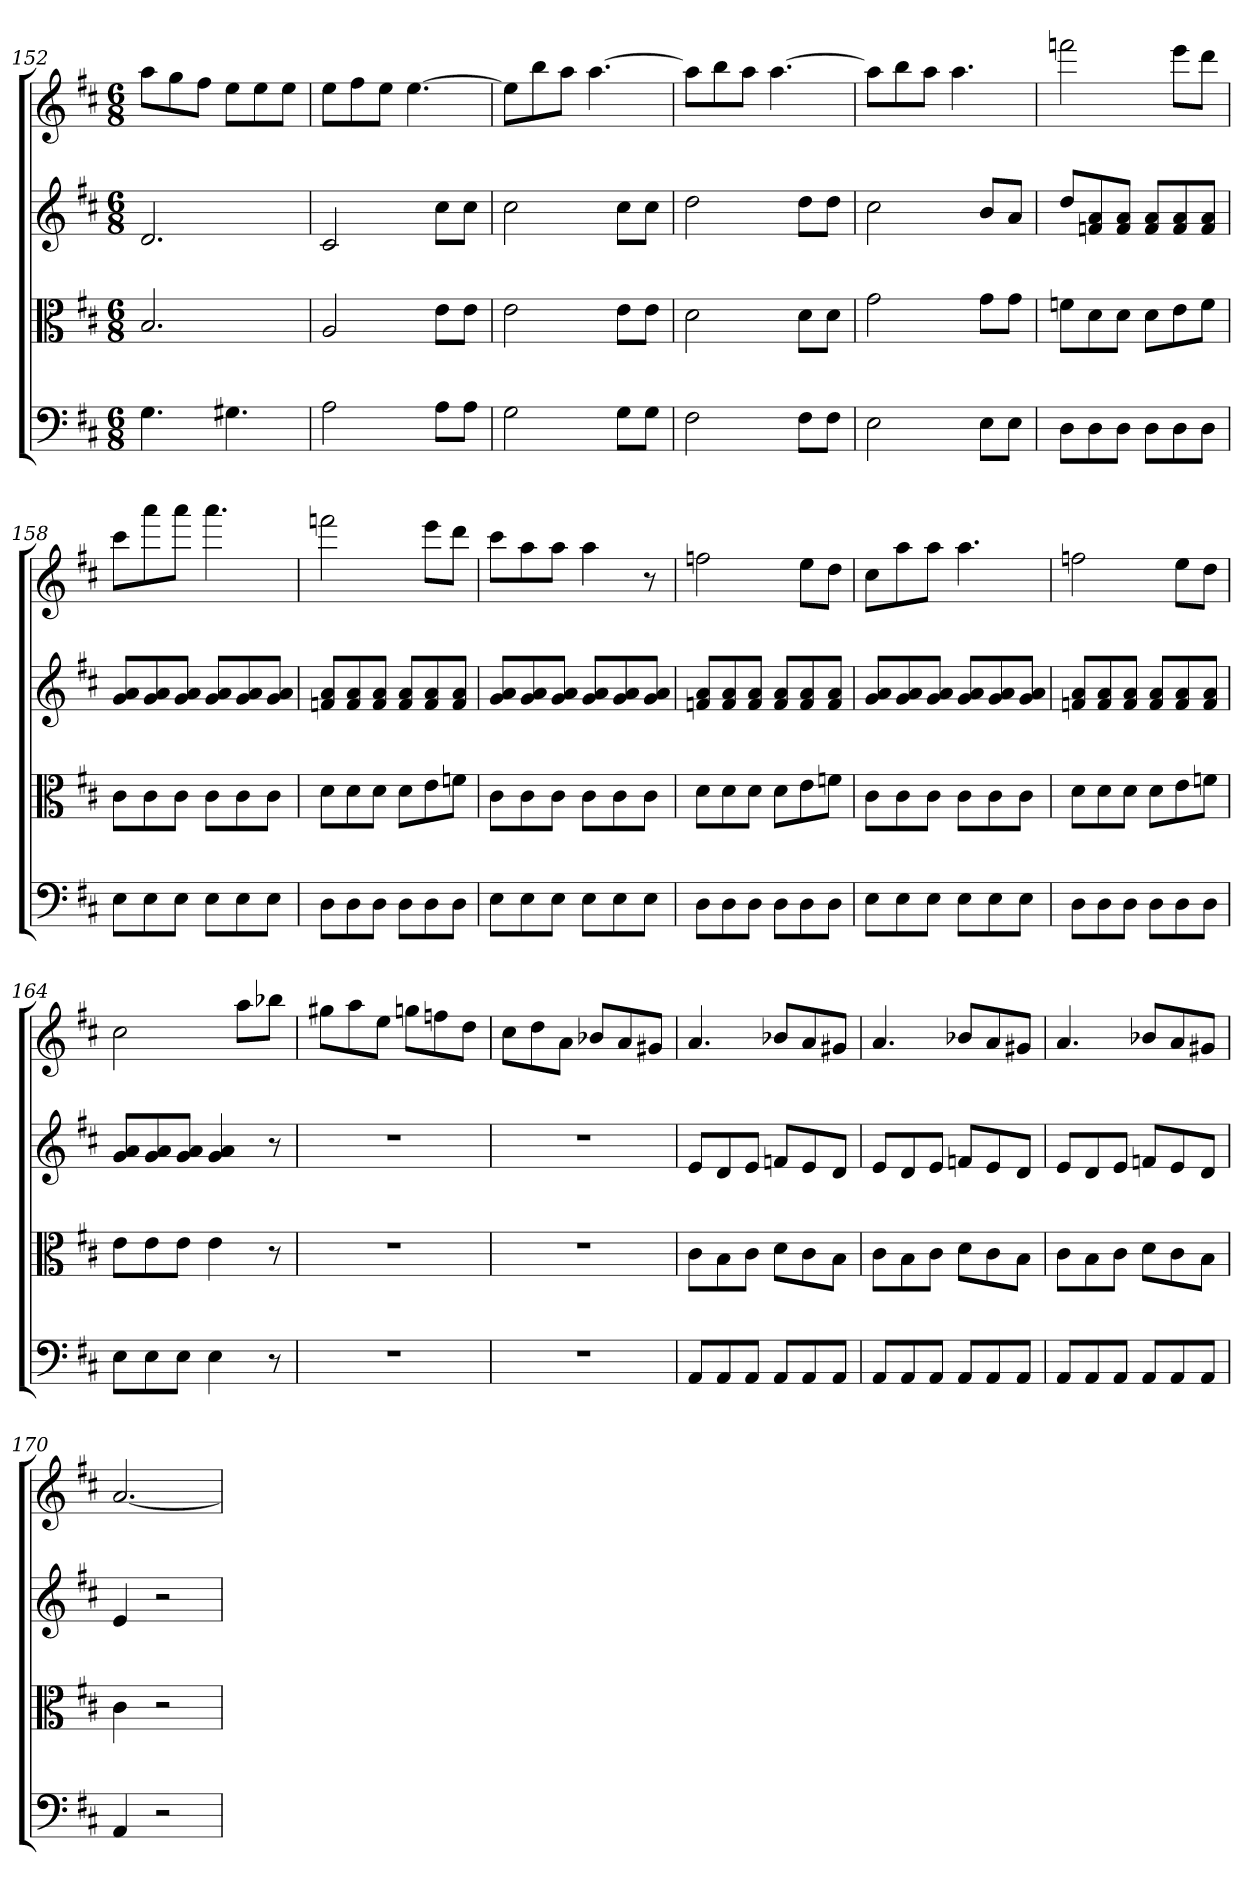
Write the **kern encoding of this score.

**kern	**kern	**kern	**kern
*part4	*part3	*part2	*part1
*staff4	*staff3	*staff2	*staff1
*clefF4	*clefC3	*	*
*k[f#c#]	*k[f#c#]	*k[f#c#]	*k[f#c#]
*D:	*D:	*D:	*D:
*M6/8	*M6/8	*M6/8	*M6/8
=152	=152	=152	=152
4.G	2.B	2.d	8aaL
.	.	.	8gg
.	.	.	8ff#J
4.G#X	.	.	8eeL
.	.	.	8ee
.	.	.	8eeJ
=153	=153	=153	=153
2A	2A	2c#	8eeL
.	.	.	8ff#
.	.	.	8eeJ
.	.	.	[4.ee
8A\L	8e\L	8cc#L	.
8A\J	8e\J	8cc#J	.
=154	=154	=154	=154
2G	2e	2cc#	8eeL]
.	.	.	8bb
.	.	.	8aaJ
.	.	.	[4.aa
8G\L	8e\L	8cc#L	.
8G\J	8e\J	8cc#J	.
=155	=155	=155	=155
2F#	2d	2dd	8aaL]
.	.	.	8bb
.	.	.	8aaJ
.	.	.	[4.aa
8F#\L	8d\L	8ddL	.
8F#\J	8d\J	8ddJ	.
=156	=156	=156	=156
2E	2g	2cc#	8aaL]
.	.	.	8bb
.	.	.	8aaJ
.	.	.	4.aa
8E\L	8g\L	8bL	.
8E\J	8g\J	8aJ	.
=157	=157	=157	=157
8D\L	8fn\L	8ddL	2fffn
8D\	8d\	8fn 8a	.
8D\J	8d\J	8f 8aJ	.
8D\L	8d\L	8f 8aL	.
8D\	8e\	8f 8a	8eeeL
8D\J	8f\J	8f 8aJ	8dddJ
=158	=158	=158	=158
8E\L	8c#\L	8g 8aL	8ccc#L
8E\	8c#\	8g 8a	8aaa
8E\J	8c#\J	8g 8aJ	8aaaJ
8E\L	8c#\L	8g 8aL	4.aaa
8E\	8c#\	8g 8a	.
8E\J	8c#\J	8g 8aJ	.
=159	=159	=159	=159
8D\L	8d\L	8fn 8aL	2fffn
8D\	8d\	8f 8a	.
8D\J	8d\J	8f 8aJ	.
8D\L	8d\L	8f 8aL	.
8D\	8e\	8f 8a	8eeeL
8D\J	8fn\J	8f 8aJ	8dddJ
=160	=160	=160	=160
8E\L	8c#\L	8g 8aL	8ccc#L
8E\	8c#\	8g 8a	8aa
8E\J	8c#\J	8g 8aJ	8aaJ
8E\L	8c#\L	8g 8aL	4aa
8E\	8c#\	8g 8a	.
8E\J	8c#\J	8g 8aJ	8r
=161	=161	=161	=161
8D\L	8d\L	8fn 8aL	2ffn
8D\	8d\	8f 8a	.
8D\J	8d\J	8f 8aJ	.
8D\L	8d\L	8f 8aL	.
8D\	8e\	8f 8a	8eeL
8D\J	8fn\J	8f 8aJ	8ddJ
=162	=162	=162	=162
8E\L	8c#\L	8g 8aL	8cc#L
8E\	8c#\	8g 8a	8aa
8E\J	8c#\J	8g 8aJ	8aaJ
8E\L	8c#\L	8g 8aL	4.aa
8E\	8c#\	8g 8a	.
8E\J	8c#\J	8g 8aJ	.
=163	=163	=163	=163
8D\L	8d\L	8fn 8aL	2ffn
8D\	8d\	8f 8a	.
8D\J	8d\J	8f 8aJ	.
8D\L	8d\L	8f 8aL	.
8D\	8e\	8f 8a	8eeL
8D\J	8fn\J	8f 8aJ	8ddJ
=164	=164	=164	=164
8E\L	8e\L	8g 8aL	2cc#
8E\	8e\	8g 8a	.
8E\J	8e\J	8g 8aJ	.
4E	4e	4g 4a	.
.	.	.	8aaL
8r	8r	8r	8bb-XJ
=165	=165	=165	=165
2.r	2.r	2.r	8gg#XL
.	.	.	8aa
.	.	.	8eeJ
.	.	.	8ggnL
.	.	.	8ffn
.	.	.	8ddJ
=166	=166	=166	=166
2.r	2.r	2.r	8cc#L
.	.	.	8dd
.	.	.	8aJ
.	.	.	8b-XL
.	.	.	8a
.	.	.	8g#XJ
=167	=167	=167	=167
8AA/L	8c#\L	8eL	4.a
8AA/	8B\	8d	.
8AA/J	8c#\J	8eJ	.
8AA/L	8d\L	8fnL	8b-XL
8AA/	8c#\	8e	8a
8AA/J	8B\J	8dJ	8g#XJ
=168	=168	=168	=168
8AA/L	8c#\L	8eL	4.a
8AA/	8B\	8d	.
8AA/J	8c#\J	8eJ	.
8AA/L	8d\L	8fnL	8b-XL
8AA/	8c#\	8e	8a
8AA/J	8B\J	8dJ	8g#XJ
=169	=169	=169	=169
8AA/L	8c#\L	8eL	4.a
8AA/	8B\	8d	.
8AA/J	8c#\J	8eJ	.
8AA/L	8d\L	8fnL	8b-XL
8AA/	8c#\	8e	8a
8AA/J	8B\J	8dJ	8g#XJ
=170	=170	=170	=170
4AA	4c#	4e	[2.a
2r	2r	2r	.
=	=	=	=
*-	*-	*-	*-
